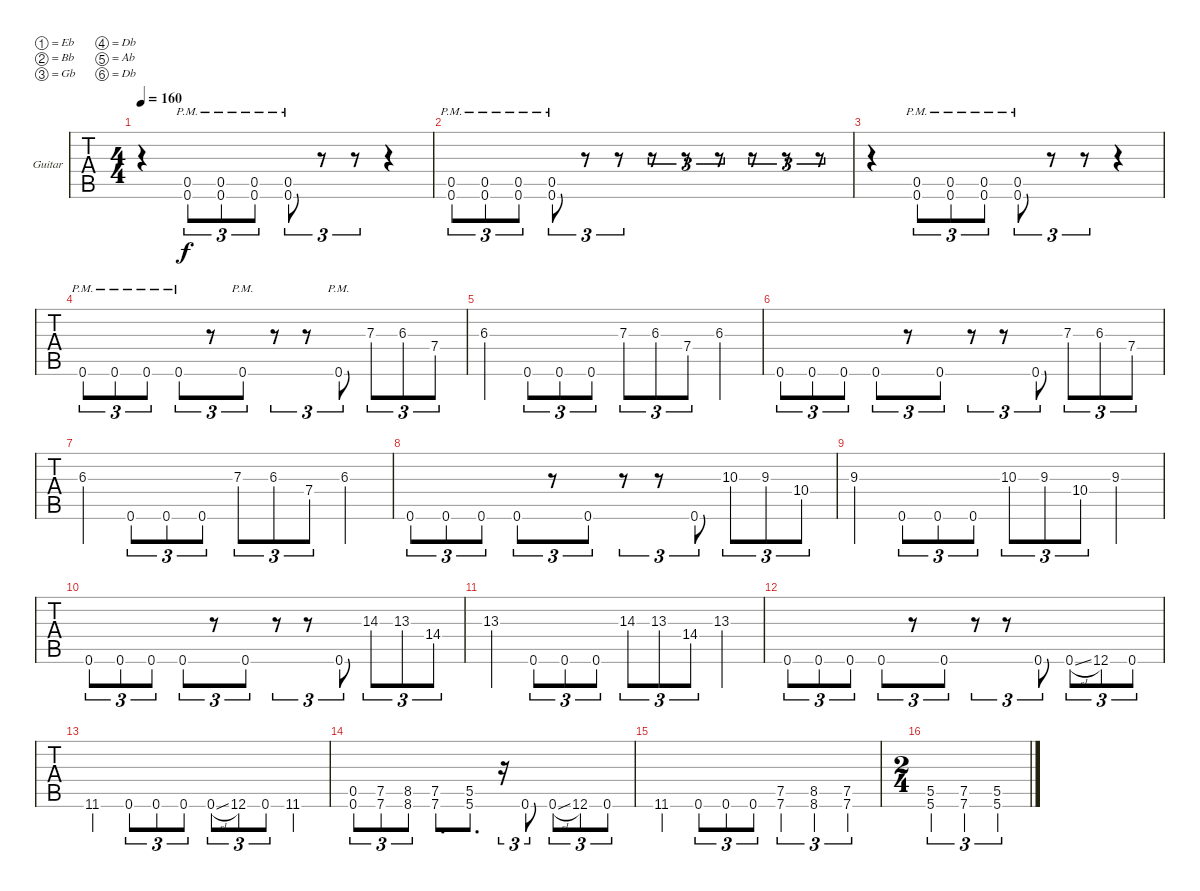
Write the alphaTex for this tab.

\bracketExtendMode groupsimilarinstruments
\firstSystemTrackNameOrientation horizontal
\otherSystemsTrackNameOrientation horizontal
\track ("Sidnei" "Guitar") {instrument distortionguitar}
\staff {tabs}
\tuning (Eb4 Bb3 Gb3 Db3 Ab2 Db2)
\ts (4 4)
\tempo 160
\clef g2
\ks c
r.4{dy f} (0.5{pm acc #} 0.6{pm acc #}).8{tu (3 2)} (0.5{pm acc #} 0.6{pm acc #}).8{tu (3 2)} (0.5{pm acc #} 0.6{pm acc #}).8{tu (3 2)} (0.5{pm acc #} 0.6{pm acc #}).8{tu (3 2)} r.8{tu (3 2)} r.8{tu (3 2)} r.4 |
(0.5{pm acc #} 0.6{pm acc #}).8{tu (3 2)} (0.5{pm acc #} 0.6{pm acc #}).8{tu (3 2)} (0.5{pm acc #} 0.6{pm acc #}).8{tu (3 2)} (0.5{pm acc #} 0.6{pm acc #}).8{tu (3 2)} r.8{tu (3 2)} r.8{tu (3 2)} r.8{tu (3 2)} r.8{tu (3 2)} r.8{tu (3 2)} r.8{tu (3 2)} r.8{tu (3 2)} r.8{tu (3 2)} |
r.4 (0.5{pm acc #} 0.6{pm acc #}).8{tu (3 2)} (0.5{pm acc #} 0.6{pm acc #}).8{tu (3 2)} (0.5{pm acc #} 0.6{pm acc #}).8{tu (3 2)} (0.5{pm acc #} 0.6{pm acc #}).8{tu (3 2)} r.8{tu (3 2)} r.8{tu (3 2)} r.4 |
0.6{pm acc #}.8{tu (3 2)} 0.6{pm acc #}.8{tu (3 2)} 0.6{pm acc #}.8{tu (3 2)} 0.6{pm acc #}.8{tu (3 2)} r.8{tu (3 2)} 0.6{pm acc #}.8{tu (3 2)} r.8{tu (3 2)} r.8{tu (3 2)} 0.6{pm acc #}.8{tu (3 2)} 7.3{acc #}.8{tu (3 2)} 6.3.8{tu (3 2)} 7.4{acc #}.8{tu (3 2)} |
6.3.4 0.6{acc #}.8{tu (3 2)} 0.6{acc #}.8{tu (3 2)} 0.6{acc #}.8{tu (3 2)} 7.3{acc #}.8{tu (3 2)} 6.3.8{tu (3 2)} 7.4{acc #}.8{tu (3 2)} 6.3.4 |
0.6{acc #}.8{tu (3 2)} 0.6{acc #}.8{tu (3 2)} 0.6{acc #}.8{tu (3 2)} 0.6{acc #}.8{tu (3 2)} r.8{tu (3 2)} 0.6{acc #}.8{tu (3 2)} r.8{tu (3 2)} r.8{tu (3 2)} 0.6{acc #}.8{tu (3 2)} 7.3{acc #}.8{tu (3 2)} 6.3.8{tu (3 2)} 7.4{acc #}.8{tu (3 2)} |
6.3.4 0.6{acc #}.8{tu (3 2)} 0.6{acc #}.8{tu (3 2)} 0.6{acc #}.8{tu (3 2)} 7.3{acc #}.8{tu (3 2)} 6.3.8{tu (3 2)} 7.4{acc #}.8{tu (3 2)} 6.3.4 |
0.6{acc #}.8{tu (3 2)} 0.6{acc #}.8{tu (3 2)} 0.6{acc #}.8{tu (3 2)} 0.6{acc #}.8{tu (3 2)} r.8{tu (3 2)} 0.6{acc #}.8{tu (3 2)} r.8{tu (3 2)} r.8{tu (3 2)} 0.6{acc #}.8{tu (3 2)} 10.3.8{tu (3 2)} 9.3{acc #}.8{tu (3 2)} 10.4.8{tu (3 2)} |
9.3{acc #}.4 0.6{acc #}.8{tu (3 2)} 0.6{acc #}.8{tu (3 2)} 0.6{acc #}.8{tu (3 2)} 10.3.8{tu (3 2)} 9.3{acc #}.8{tu (3 2)} 10.4.8{tu (3 2)} 9.3{acc #}.4 |
0.6{acc #}.8{tu (3 2)} 0.6{acc #}.8{tu (3 2)} 0.6{acc #}.8{tu (3 2)} 0.6{acc #}.8{tu (3 2)} r.8{tu (3 2)} 0.6{acc #}.8{tu (3 2)} r.8{tu (3 2)} r.8{tu (3 2)} 0.6{acc #}.8{tu (3 2)} 14.3{acc #}.8{tu (3 2)} 13.3.8{tu (3 2)} 14.4{acc #}.8{tu (3 2)} |
13.3.4 0.6{acc #}.8{tu (3 2)} 0.6{acc #}.8{tu (3 2)} 0.6{acc #}.8{tu (3 2)} 14.3{acc #}.8{tu (3 2)} 13.3.8{tu (3 2)} 14.4{acc #}.8{tu (3 2)} 13.3.4 |
0.6{acc #}.8{tu (3 2)} 0.6{acc #}.8{tu (3 2)} 0.6{acc #}.8{tu (3 2)} 0.6{acc #}.8{tu (3 2)} r.8{tu (3 2)} 0.6{acc #}.8{tu (3 2)} r.8{tu (3 2)} r.8{tu (3 2)} 0.6{acc #}.8{tu (3 2)} 0.6{sl acc #}.8{tu (3 2)} 12.6{acc #}.8{tu (3 2)} 0.6{acc #}.8{tu (3 2)} |
11.6.4 0.6{acc #}.8{tu (3 2)} 0.6{acc #}.8{tu (3 2)} 0.6{acc #}.8{tu (3 2)} 0.6{sl acc #}.8{tu (3 2)} 12.6{acc #}.8{tu (3 2)} 0.6{acc #}.8{tu (3 2)} 11.6.4 |
(0.6{acc #} 0.5{acc #}).8{tu (3 2)} (7.6{acc #} 7.5{acc #}).8{tu (3 2)} (8.6 8.5).8{tu (3 2)} (7.6{acc #} 7.5{acc #}).8{d} (5.6{acc #} 5.5{acc #}).8{d} r.16{tu (3 2)} 0.6{acc #}.8{tu (3 2)} 0.6{sl acc #}.8{tu (3 2)} 12.6{acc #}.8{tu (3 2)} 0.6{acc #}.8{tu (3 2)} |
11.6.4 0.6{acc #}.8{tu (3 2)} 0.6{acc #}.8{tu (3 2)} 0.6{acc #}.8{tu (3 2)} (7.6{acc #} 7.5{acc #}).4{tu (3 2)} (8.6 8.5).4{tu (3 2)} (7.6{acc #} 7.5{acc #}).4{tu (3 2)} |
\ts (2 4)
\beaming (8 2 2)
(5.6{acc #} 5.5{acc #}).4{tu (3 2)} (7.6{acc #} 7.5{acc #}).4{tu (3 2)} (5.6{acc #} 5.5{acc #}).4{tu (3 2)}
